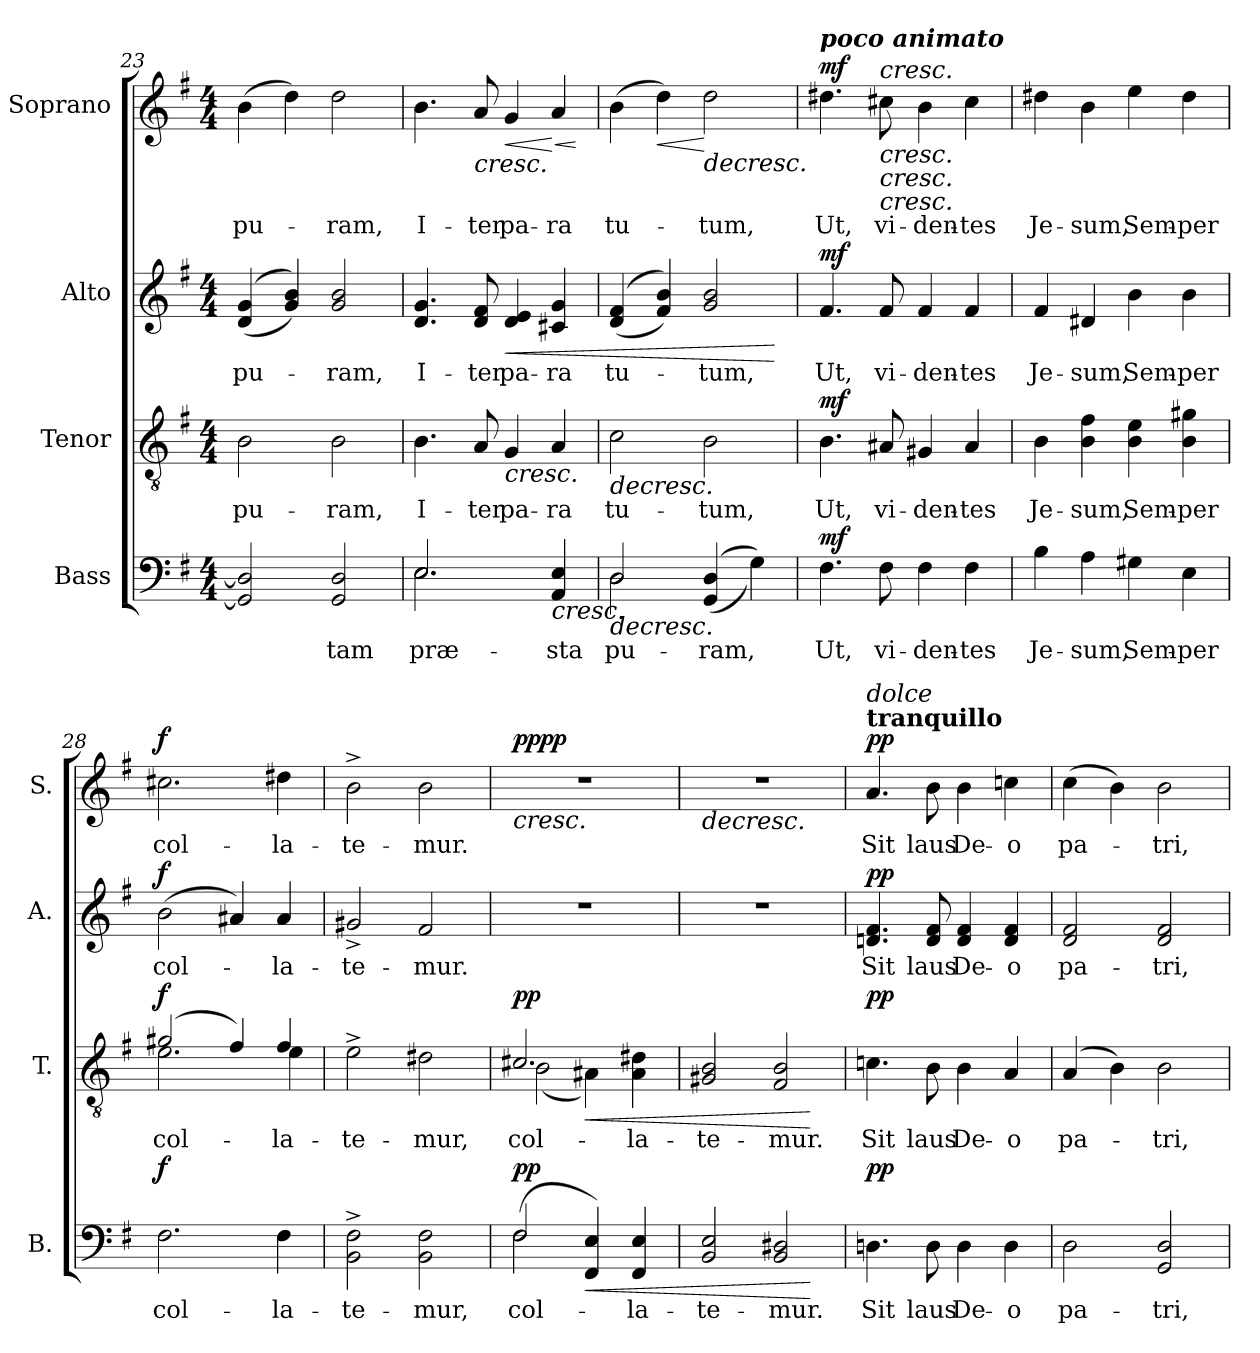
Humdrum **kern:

**kern	**text	**dynam	**kern	**text	**dynam	**kern	**text	**dynam	**kern	**text	**dynam
*part4	*part4	*part4	*part3	*part3	*part3	*part2	*part2	*part2	*part1	*part1	*part1
*staff4	*staff4	*staff4	*staff3	*staff3	*staff3	*staff2	*staff2	*staff2	*staff1	*staff1	*staff1
*I"Bass	*	*	*I"Tenor	*	*	*I"Alto	*	*	*I"Soprano	*	*
*I'B.	*	*	*I'T.	*	*	*I'A.	*	*	*I'S.	*	*
*clefF4	*	*	*clefGv2	*	*	*clefG2	*	*	*clefG2	*	*
*k[f#]	*	*	*k[f#]	*	*	*k[f#]	*	*	*k[f#]	*	*
*M4/4	*	*	*M4/4	*	*	*M4/4	*	*	*M4/4	*	*
=23	=23	=23	=23	=23	=23	=23	=23	=23	=23	=23	=23
2GG/] 2D/]	.	.	2B\	pu-	.	((4d/ 4g/	pu-	.	(>4b\	pu-	.
.	.	.	.	.	.	4g/ 4b/))	.	.	4dd\)	.	.
2GG/ 2D/	-tam	.	2B\	-ram,	.	2g/ 2b/	-ram,	.	2dd\	-ram,	.
!!LO:LB:g=z
=24	=24	=24	=24	=24	=24	=24	=24	=24	=24	=24	=24
*^	*	*	*	*	*	*	*	*	*	*	*
2.E\	2.E/	præ-	.	4.B\	I-	.	4.d/ 4.g/	I-	.	4.b\	I-	.
!	!	!	!	!	!	!	!	!	!	!	!	!LO:HP:b
.	.	.	.	8A/	-ter	.	8d/ 8f#/	-ter	.	8a/	-ter	<
!	!	!	!	!	!	!LO:HP:b	!	!	!LO:HP:b	!	!	!LO:HP:b
!	!	!	!	!	!	!	!	!	!	!	!	!LO:HP:n=1:b
.	.	.	.	4G/	pa-	<	4d/ 4e/	pa-	<	4g/	pa-	< <
!	!	!	!LO:HP:b	!	!	!	!	!	!	!	!	!LO:HP:n=1:b
4AA/ 4E/	4ryy	-sta	<	4A/	-ra	.	4c#X/ 4g/	-ra	.	4a/	-ra	[ [ <
*v	*v	*	*	*	*	*	*	*	*	*	*	*
.	.	.	.	.	.	.	.	.	.	.	[
=25	=25	=25	=25	=25	=25	=25	=25	=25	=25	=25	=25
!	!	!LO:HP:b	!	!	!LO:HP:b	!	!	!	!	!	!
*^	*	*	*	*	*	*	*	*	*	*	*
2D\	2D/	pu-	>	2c\	tu-	>	((4d/ 4f#/	tu-	.	(>4b\	tu-	.
!	!	!	!	!	!	!	!	!	!	!	!	!LO:HP:n=1:b
!	!	!	!	!	!	!	!	!	!	!	!	!LO:HP:n=1:b
!	!	!	!	!	!	!	!	!	!	!	!	!LO:HP:n=1:b
.	.	.	.	.	.	.	4f#/ 4b/))	.	.	4dd\)	.	[ < > >
!	!	!	!	!	!	!	!	!	!	!	!	!LO:HP:n=1:b
!	!	!	!	!	!	!	!	!	!	!	!	!LO:HP:n=1:b
!	!	!	!	!	!	!	!	!	!	!	!	!LO:HP:n=1:b
(>(>4GG/ 4D/	2ryy	-ram,	.	2B\	-tum,	.	2g/ 2b/	-tum,	.	2dd\	-tum,	[ > > >
4G\))	.	.	.	.	.	.	.	.	.	.	.	.
*v	*v	*	*	*	*	*	*	*	*	*	*	*
.	.	[	.	.	[	.	.	[	.	.	.
=26	=26	=26	=26	=26	=26	=26	=26	=26	=26	=26	=26
!	!	!	!	!	!	!	!	!	!LO:TX:a:Bi:t=poco animato	!	!
!	!	!LO:DY:a	!	!	!LO:DY:a	!	!	!LO:DY:a	!	!	!LO:DY:a
4.F#\	Ut,	mf	4.B\	Ut,	mf	4.f#/	Ut,	mf	4.dd#X\	Ut,	mf
!	!	!	!	!	!	!	!	!	!LO:TX:b:i:t=cresc.	!	!
!	!	!	!	!	!	!	!	!	!LO:TX:b:i:t=cresc.	!	!
!	!	!	!	!	!	!	!	!	!LO:TX:a:i:t=cresc.	!	!
!	!	!	!	!	!	!	!	!	!LO:TX:b:i:t=cresc.	!	!
8F#\	vi-	.	8A#X/	vi-	.	8f#/	vi-	.	8cc#X\	vi-	]
4F#\	-den-	.	4G#X/	-den-	.	4f#/	-den-	.	4b\	-den-	]
4F#\	-tes	.	4A#/	-tes	.	4f#/	-tes	.	4cc#\	-tes	]
.	.	.	.	.	.	.	.	.	.	.	]
=27	=27	=27	=27	=27	=27	=27	=27	=27	=27	=27	=27
4B\	Je-	.	4B\	Je-	.	4f#/	Je-	.	4dd#X\	Je-	.
4A\	-sum,	.	4B\ 4f#\	-sum,	.	4d#X/	-sum,	.	4b\	-sum,	.
4G#X\	Sem-	.	4B\ 4e\	Sem-	.	4b\	Sem-	.	4ee\	Sem-	.
4E\	-per	.	4B\ 4g#X\	-per	.	4b\	-per	.	4dd#\	-per	.
!!LO:PB:g=z
=28	=28	=28	=28	=28	=28	=28	=28	=28	=28	=28	=28
*	*	*	*^	*	*	*	*	*	*	*	*
!	!	!LO:DY:a	!	!	!	!LO:DY:a	!	!	!LO:DY:a	!	!	!LO:DY:a
2.F#\	col-	f	(>2g#X/	2.e\	col-	f	(>2b\	col-	f	2.cc#X\	col-	f
.	.	.	4f#/)	.	.	.	4a#X/)	.	.	.	.	.
4F#\	-la-	.	4f#/	4e\	-la-	.	4a#/	-la-	.	4dd#X\	-la-	.
*	*	*	*v	*v	*	*	*	*	*	*	*	*
=29	=29	=29	=29	=29	=29	=29	=29	=29	=29	=29	=29
2BB\^ 2F#\^	-te-	.	2e^\	-te-	.	2g#X^/	-te-	.	2b^\	-te-	.
2BB\ 2F#\	-mur,	.	2d#X\	-mur,	.	2f#/	-mur.	.	2b\	-mur.	.
=30	=30	=30	=30	=30	=30	=30	=30	=30	=30	=30	=30
*^	*	*	*^	*	*	*	*	*	*	*	*
!	!	!	!	!	!	!	!	!	!	!	!	!	!LO:HP:b
!	!	!	!LO:DY:b	!	!	!	!LO:DY:b	!	!	!	!	!	!LO:HP:n=1:b
!	!	!	!	!	!	!	!	!	!	!	!	!	!LO:DY:n=1:a
!	!	!	!	!	!	!	!	!	!	!	!	!	!LO:DY:n=2:a
(2F#\	2F#/	col-	pp	2.c#X/	(2B\	col-	pp	1r	.	.	1r	.	< < pp pp
!	!	!	!LO:HP:b	!	!	!	!LO:HP:b	!	!	!	!	!	!
(4FF#/ 4E/)	2ryy	.	<	.	4A#X\)	.	<	.	.	.	.	.	.
4FF#/ 4E/	.	-la-	.	4A#\ 4d#X\	4ryy	-la-	.	.	.	.	.	.	.
*v	*v	*	*	*	*	*	*	*	*	*	*	*	*
*	*	*	*v	*v	*	*	*	*	*	*	*	*
.	.	]	.	.	]	.	.	.	.	.	]
=31	=31	=31	=31	=31	=31	=31	=31	=31	=31	=31	=31
!	!	!	!	!	!	!	!	!	!	!	!LO:HP:b
2BB/ 2E/	-te-	.	2G#X/ 2B/	-te-	.	1r	.	.	1r	.	>
2BB/ 2D#X/	-mur.	.	2F#/ 2B/	-mur.	.	.	.	.	.	.	.
.	.	[	.	.	[	.	.	.	.	.	[ [
=32	=32	=32	=32	=32	=32	=32	=32	=32	=32	=32	=32
!	!	!	!	!	!	!	!	!	!LO:TX:a:B:t=tranquillo	!	!
!	!	!	!	!	!	!	!	!	!LO:TX:a:i:t=dolce	!	!
!	!	!LO:DY:a	!	!	!LO:DY:a	!	!	!LO:DY:a	!	!	!LO:DY:a
4.Dn\	Sit	pp	4.cn\	Sit	pp	4.dn/ 4.f#/	Sit	pp	4.a/	Sit	pp
8D\	laus	.	8B\	laus	.	8d/ 8f#/	laus	.	8b\	laus	.
4D\	De-	.	4B\	De-	.	4d/ 4f#/	De-	.	4b\	De-	]
4D\	-o	.	4A/	-o	.	4d/ 4f#/	-o	.	4ccn\	-o	.
!!LO:LB:g=z
=33	=33	=33	=33	=33	=33	=33	=33	=33	=33	=33	=33
2D\	pa-	.	(>4A/	pa-	.	2d/ 2f#/	pa-	.	(>4cc\	pa-	.
.	.	.	4B\)	.	.	.	.	.	4b\)	.	.
2GG/ 2D/	-tri,	.	2B\	-tri,	.	2d/ 2f#/	-tri,	.	2b\	-tri,	.
=	=	=	=	=	=	=	=	=	=	=	=
*-	*-	*-	*-	*-	*-	*-	*-	*-	*-	*-	*-
